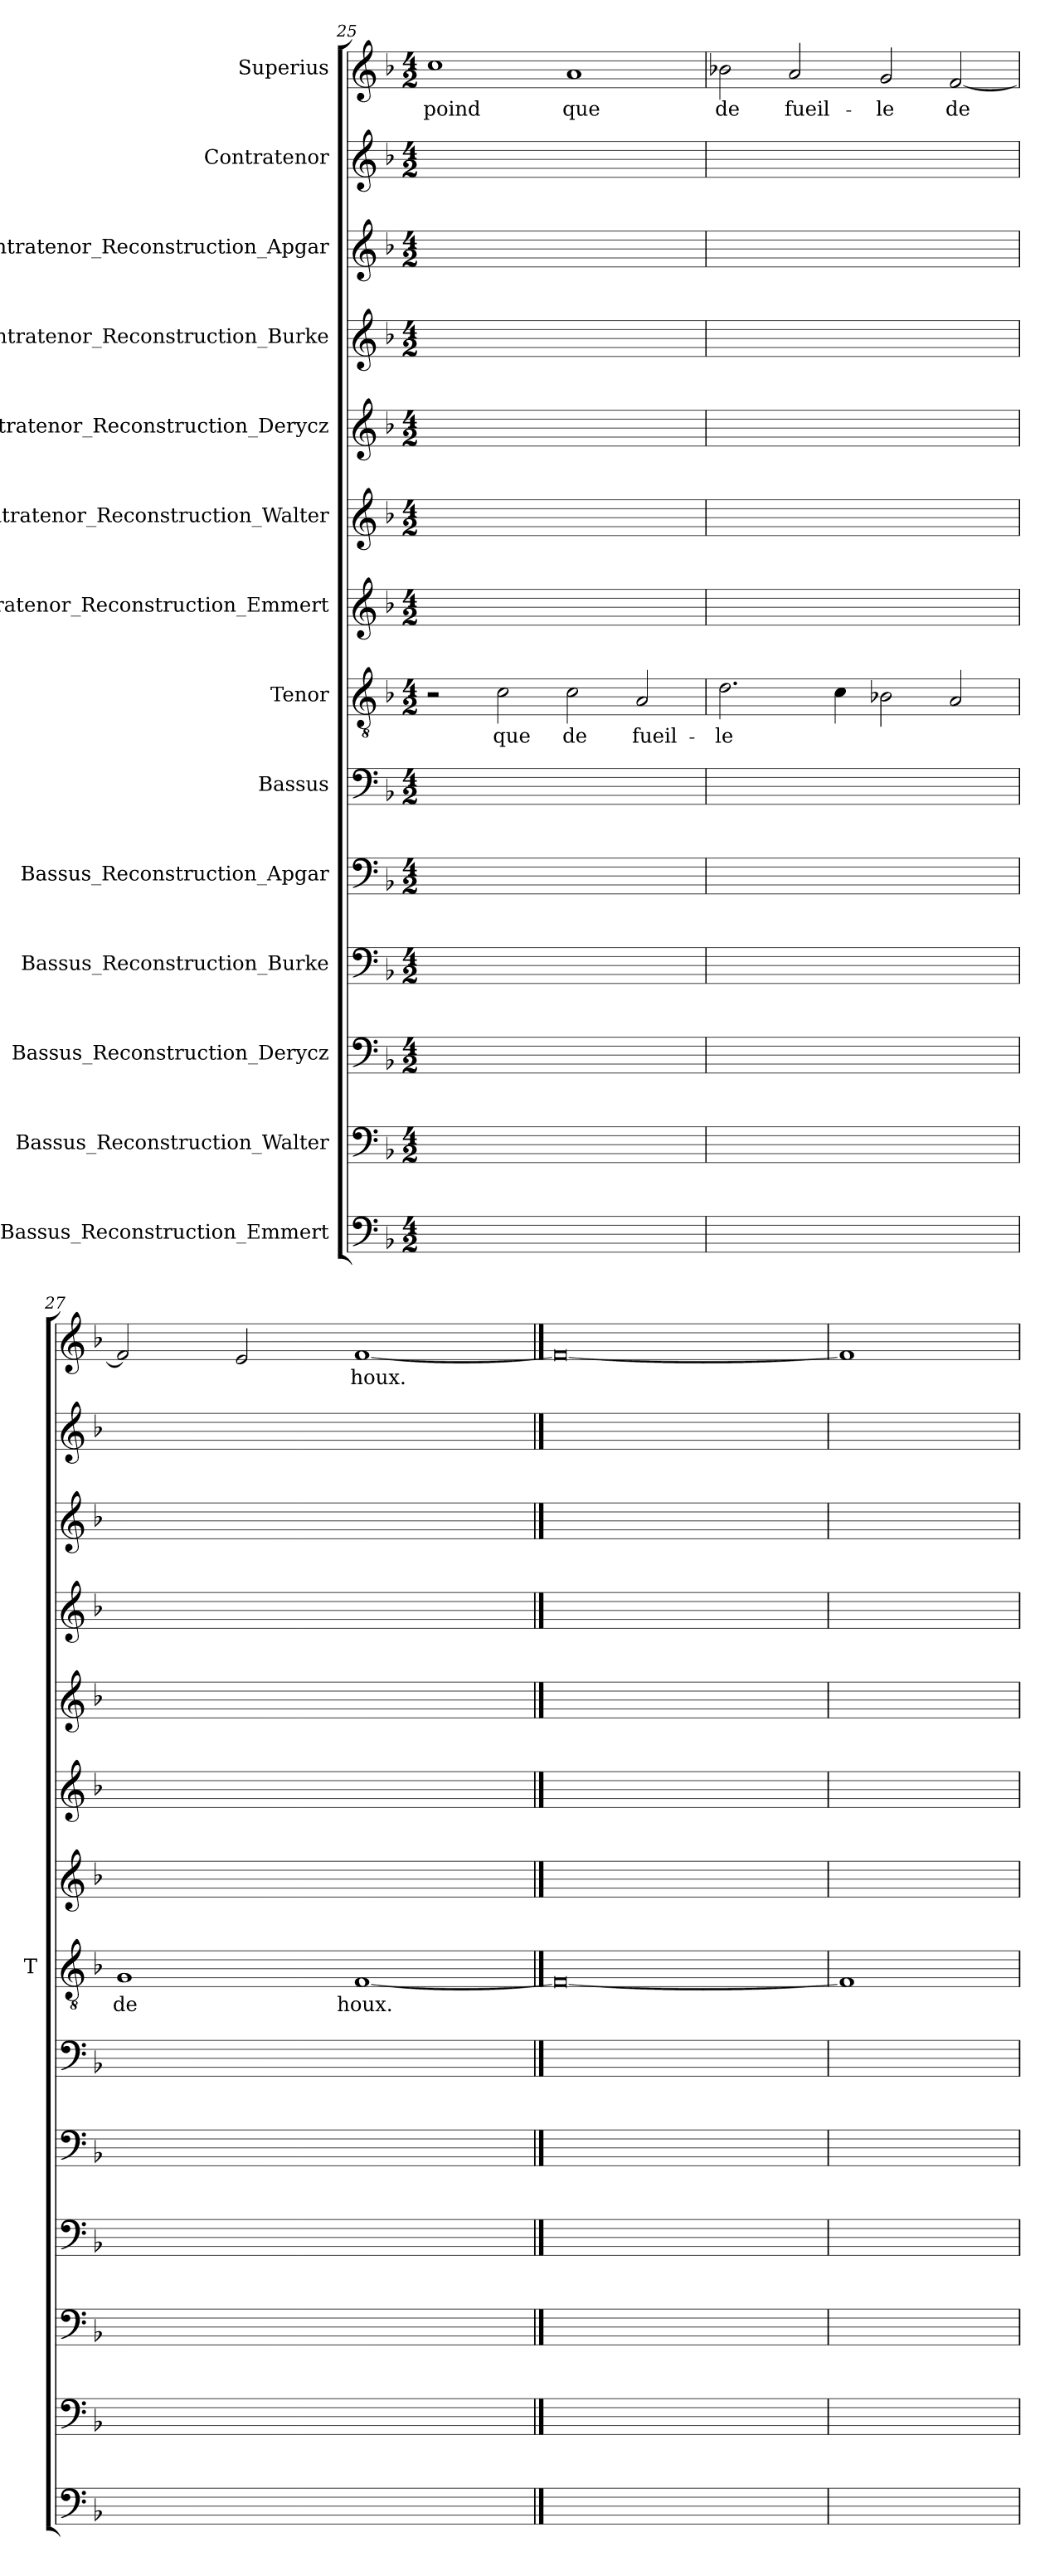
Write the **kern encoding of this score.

**kern	**kern	**kern	**kern	**kern	**kern	**kern	**text	**kern	**kern	**kern	**kern	**kern	**kern	**kern	**text
*part14	*part13	*part12	*part11	*part10	*part9	*part8	*part8	*part7	*part6	*part5	*part4	*part3	*part2	*part1	*part1
*staff14	*staff13	*staff12	*staff11	*staff10	*staff9	*staff8	*staff8	*staff7	*staff6	*staff5	*staff4	*staff3	*staff2	*staff1	*staff1
*I"Bassus_Reconstruction_Emmert	*I"Bassus_Reconstruction_Walter	*I"Bassus_Reconstruction_Derycz	*I"Bassus_Reconstruction_Burke	*I"Bassus_Reconstruction_Apgar	*I"Bassus	*I"Tenor	*	*I"Contratenor_Reconstruction_Emmert	*I"Contratenor_Reconstruction_Walter	*I"Contratenor_Reconstruction_Derycz	*I"Contratenor_Reconstruction_Burke	*I"Contratenor_Reconstruction_Apgar	*I"Contratenor	*I"Superius	*
*	*	*	*	*	*	*I'T	*	*	*	*	*	*	*	*	*
*clefF4	*clefF4	*clefF4	*clefF4	*clefF4	*clefF4	*clefGv2	*	*clefG2	*clefG2	*clefG2	*clefG2	*clefG2	*clefG2	*clefG2	*
*k[b-]	*k[b-]	*k[b-]	*k[b-]	*k[b-]	*k[b-]	*k[b-]	*	*k[b-]	*k[b-]	*k[b-]	*k[b-]	*k[b-]	*k[b-]	*k[b-]	*
*M4/2	*M4/2	*M4/2	*M4/2	*M4/2	*M4/2	*M4/2	*	*M4/2	*M4/2	*M4/2	*M4/2	*M4/2	*M4/2	*M4/2	*
=25	=25	=25	=25	=25	=25	=25	=25	=25	=25	=25	=25	=25	=25	=25	=25
0ryy	0ryy	0ryy	0ryy	0ryy	0ryy	2r	.	0ryy	0ryy	0ryy	0ryy	0ryy	0ryy	1cc	-poind
.	.	.	.	.	.	2c	-que	.	.	.	.	.	.	.	.
.	.	.	.	.	.	2c	-de	.	.	.	.	.	.	1a	-que
.	.	.	.	.	.	2A	fueil-	.	.	.	.	.	.	.	.
=26	=26	=26	=26	=26	=26	=26	=26	=26	=26	=26	=26	=26	=26	=26	=26
0ryy	0ryy	0ryy	0ryy	0ryy	0ryy	2.d	-le	0ryy	0ryy	0ryy	0ryy	0ryy	0ryy	2b-X	-de
.	.	.	.	.	.	.	.	.	.	.	.	.	.	2a	fueil-
.	.	.	.	.	.	4c	.	.	.	.	.	.	.	.	.
.	.	.	.	.	.	2B-X	.	.	.	.	.	.	.	2g	-le
.	.	.	.	.	.	2A	.	.	.	.	.	.	.	[2f	-de
=27	=27	=27	=27	=27	=27	=27	=27	=27	=27	=27	=27	=27	=27	=27	=27
1ryy	1ryy	1ryy	1ryy	1ryy	1ryy	1G	-de	1ryy	1ryy	1ryy	1ryy	1ryy	1ryy	2f]	.
.	.	.	.	.	.	.	.	.	.	.	.	.	.	2e	.
1ryy	1ryy	1ryy	1ryy	1ryy	1ryy	[1F	-houx.	1ryy	1ryy	1ryy	1ryy	1ryy	1ryy	[1f	-houx.
==28	==28	==28	==28	==28	==28	==28	==28	==28	==28	==28	==28	==28	==28	==28	==28
0ryy	0ryy	0ryy	0ryy	0ryy	0ryy	0F_	.	0ryy	0ryy	0ryy	0ryy	0ryy	0ryy	0f_	.
=29	=29	=29	=29	=29	=29	=29	=29	=29	=29	=29	=29	=29	=29	=29	=29
1ryy	1ryy	1ryy	1ryy	1ryy	1ryy	1F]	.	1ryy	1ryy	1ryy	1ryy	1ryy	1ryy	1f]	.
=	=	=	=	=	=	=	=	=	=	=	=	=	=	=	=
*-	*-	*-	*-	*-	*-	*-	*-	*-	*-	*-	*-	*-	*-	*-	*-
